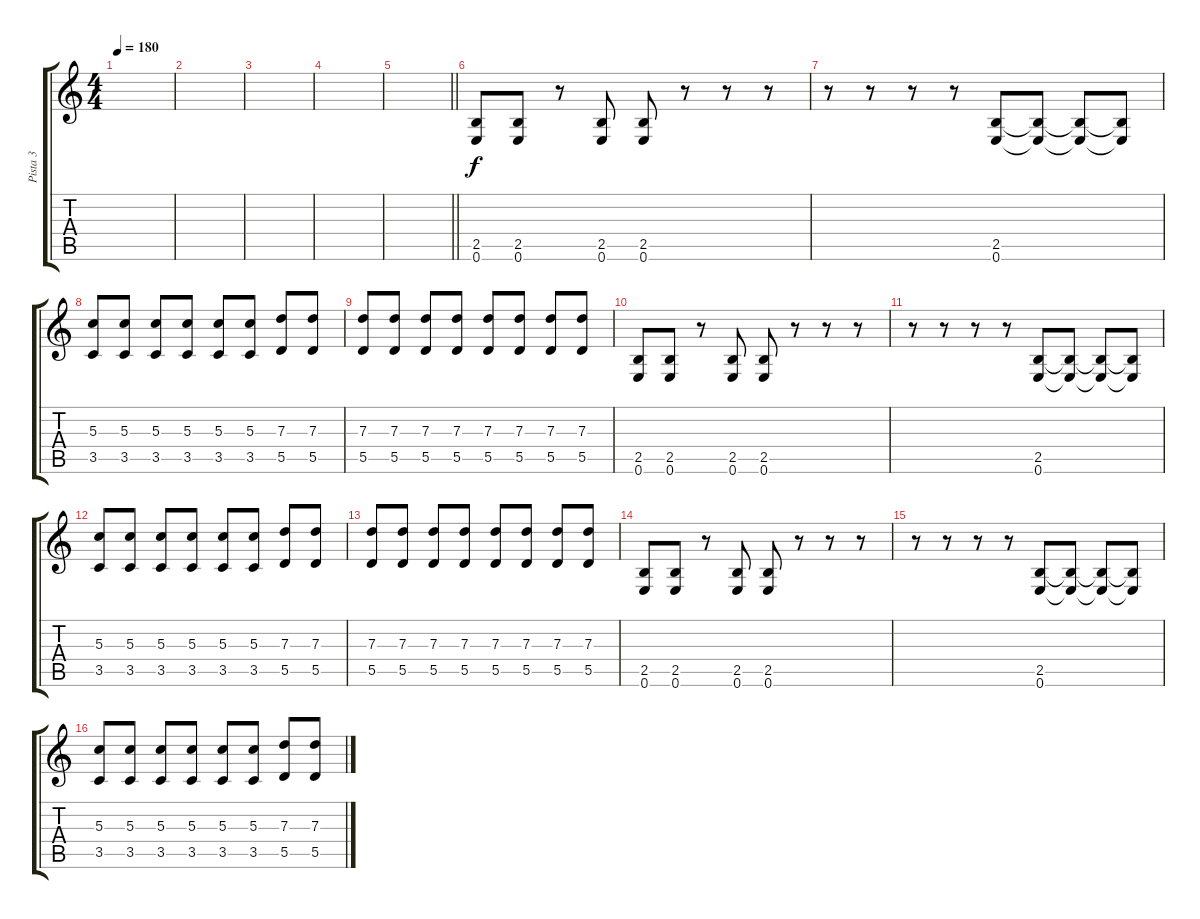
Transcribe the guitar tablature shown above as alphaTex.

\track ("Pista 3" "Pista 3") {instrument distortionguitar}
\staff {score tabs}
\tuning (E4 B3 G3 D3 A2 E2) {hide}
\ts (4 4)
\tempo 180
\clef g2
\ks c
|
|
|
|
\barLineRight lightlight
|
\section ("" "")
(2.5 0.6).8{volume 13} (2.5 0.6).8 r.8 (2.5 0.6).8 (2.5 0.6).8 r.8 r.8 r.8 |
r.8 r.8 r.8 r.8 (2.5 0.6).8 (2.5{t} 0.6{t}).8 (2.5{t} 0.6{t}).8 (2.5{t} 0.6{t}).8 |
(5.3 3.5).8 (5.3 3.5).8 (5.3 3.5).8 (5.3 3.5).8 (5.3 3.5).8 (5.3 3.5).8 (7.3 5.5).8 (7.3 5.5).8 |
(7.3 5.5).8 (7.3 5.5).8 (7.3 5.5).8 (7.3 5.5).8 (7.3 5.5).8 (7.3 5.5).8 (7.3 5.5).8 (7.3 5.5).8 |
(2.5 0.6).8 (2.5 0.6).8 r.8 (2.5 0.6).8 (2.5 0.6).8 r.8 r.8 r.8 |
r.8 r.8 r.8 r.8 (2.5 0.6).8 (2.5{t} 0.6{t}).8 (2.5{t} 0.6{t}).8 (2.5{t} 0.6{t}).8 |
(5.3 3.5).8 (5.3 3.5).8 (5.3 3.5).8 (5.3 3.5).8 (5.3 3.5).8 (5.3 3.5).8 (7.3 5.5).8 (7.3 5.5).8 |
(7.3 5.5).8 (7.3 5.5).8 (7.3 5.5).8 (7.3 5.5).8 (7.3 5.5).8 (7.3 5.5).8 (7.3 5.5).8 (7.3 5.5).8 |
(2.5 0.6).8 (2.5 0.6).8 r.8 (2.5 0.6).8 (2.5 0.6).8 r.8 r.8 r.8 |
r.8 r.8 r.8 r.8 (2.5 0.6).8 (2.5{t} 0.6{t}).8 (2.5{t} 0.6{t}).8 (2.5{t} 0.6{t}).8 |
(5.3 3.5).8 (5.3 3.5).8 (5.3 3.5).8 (5.3 3.5).8 (5.3 3.5).8 (5.3 3.5).8 (7.3 5.5).8 (7.3 5.5).8
